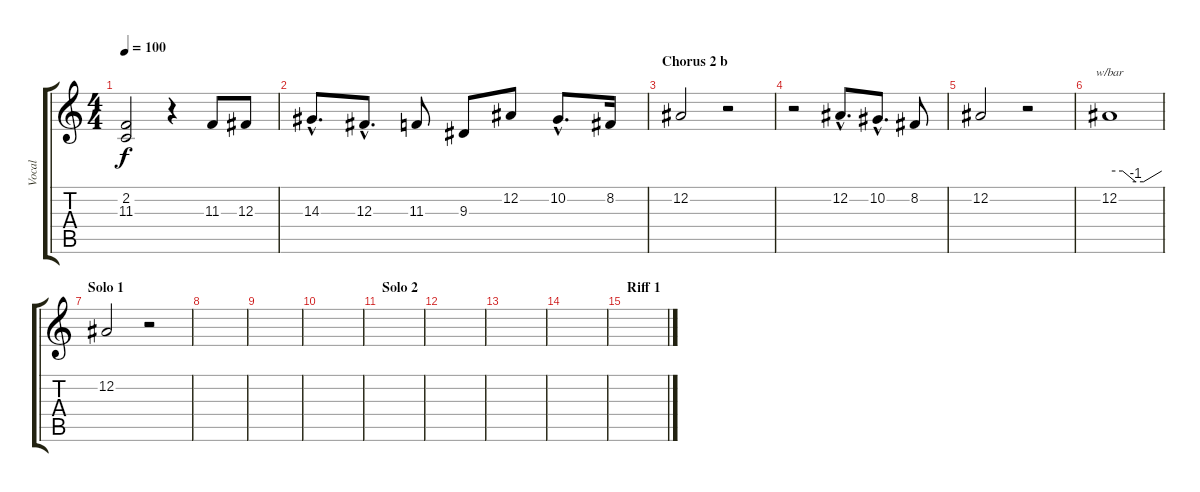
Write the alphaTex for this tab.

\track ("Vocal " "Vocal ") {instrument lead6voice}
\staff {score tabs}
\tuning (Eb4 Bb3 Gb3 Db3 Ab2 Eb2) {hide}
\ts (4 4)
\tempo 100
\clef g2
\ks c
(2.2 11.3).2{dy f} r.4 11.3.8 12.3.8 |
14.3{hac}.8{d} 12.3{hac}.8{d} 11.3.8 9.3.8 12.2.8 10.2{hac}.8{d} 8.2.16 |
\section ("" "Chorus 2 b")
12.2.2 r.2 |
r.2 12.2{hac}.8{d} 10.2{hac}.8{d} 8.2.8 |
12.2.2 r.2 |
12.2.1{tbe (custom default 0 0 15 0 30 -4 39 -4 60 0)} |
\section ("" "Solo 1")
12.2.2{volume 0} r.2 |
|
|
|
\section ("" "Solo 2")
|
|
|
|
\section ("" "Riff 1")
